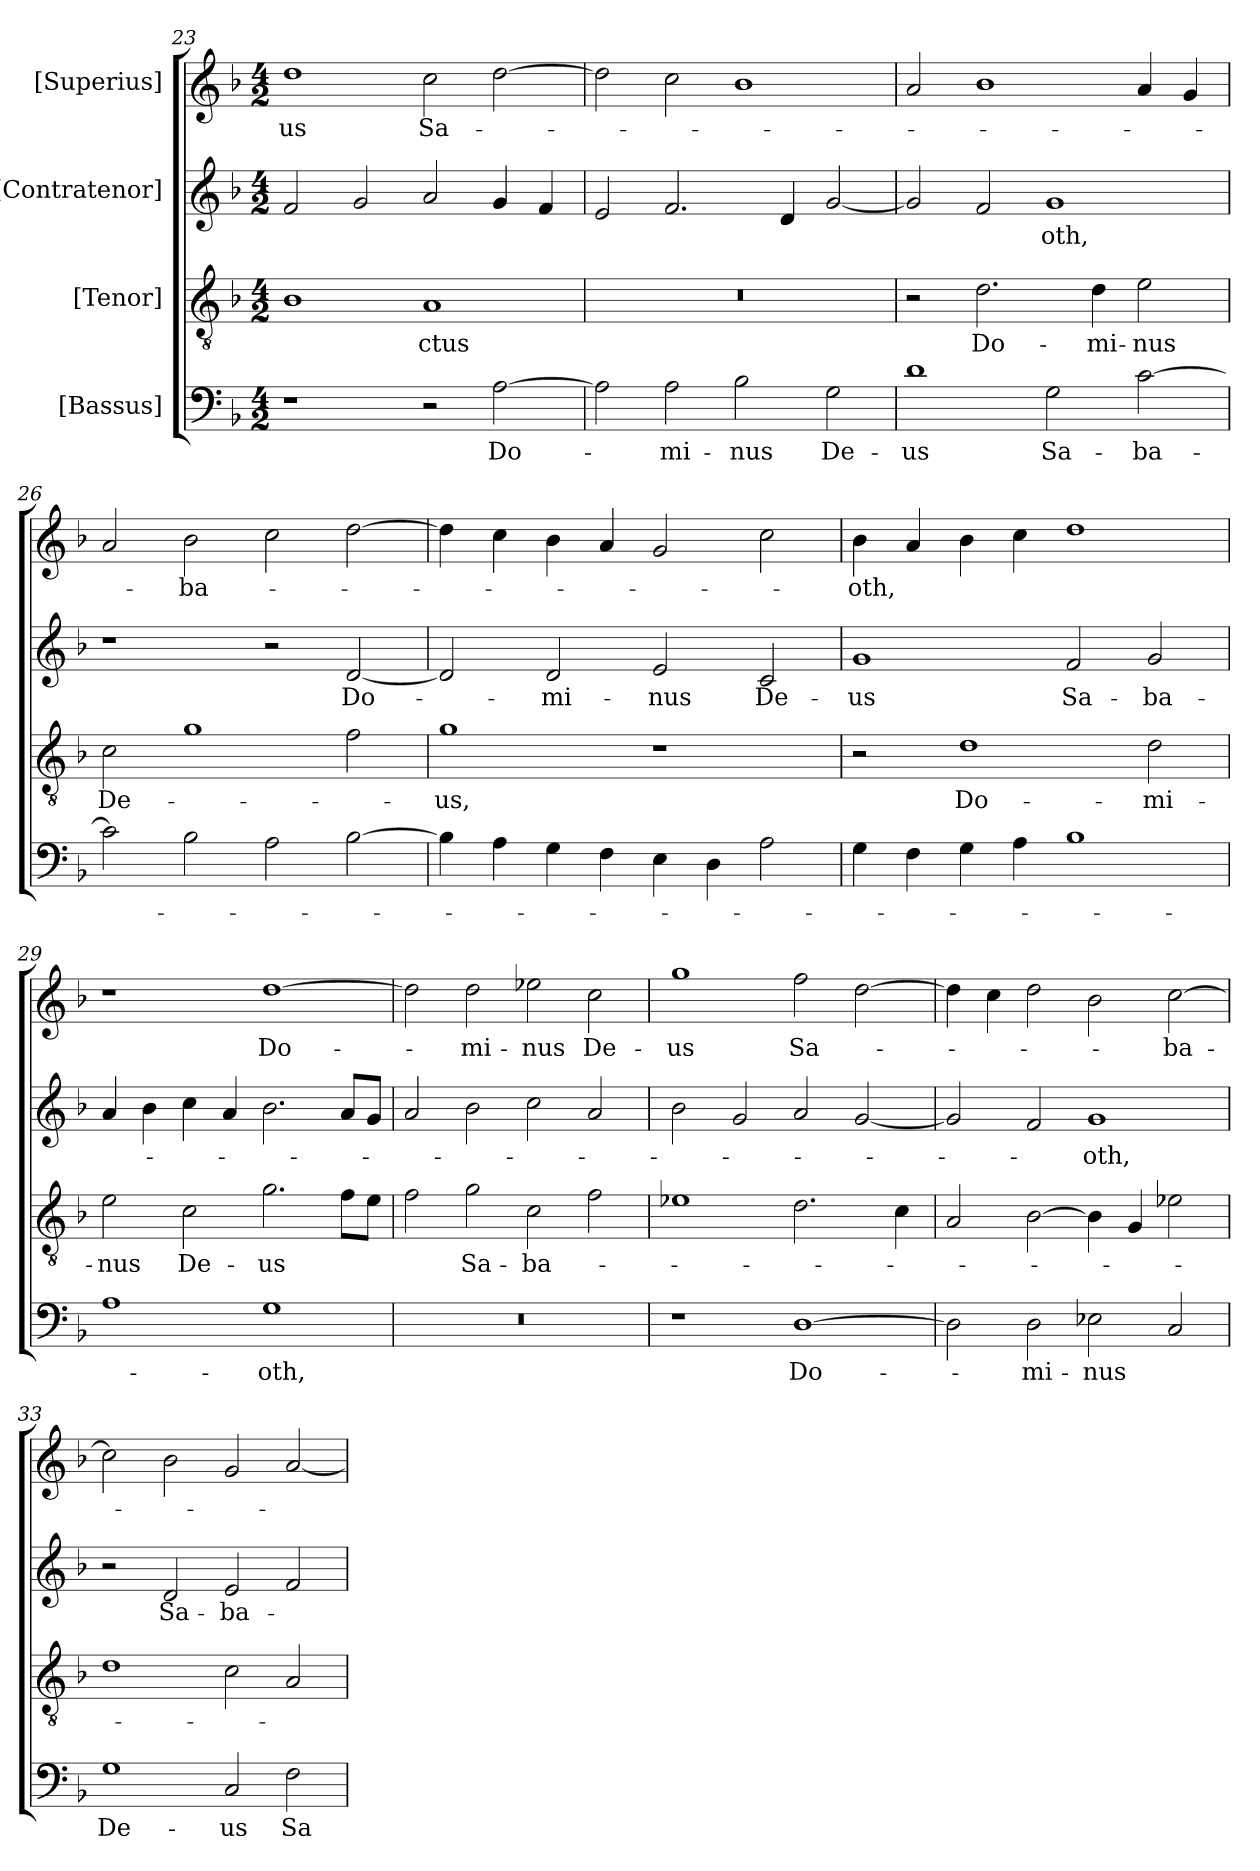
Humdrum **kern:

**kern	**text	**kern	**text	**kern	**text	**kern	**text
*part4	*part4	*part3	*part3	*part2	*part2	*part1	*part1
*staff4	*staff4	*staff3	*staff3	*staff2	*staff2	*staff1	*staff1
*I"[Bassus]	*	*I"[Tenor]	*	*I"[Contratenor]	*	*I"[Superius]	*
*clefF4	*	*clefGv2	*	*clefG2	*	*clefG2	*
*k[b-]	*	*k[b-]	*	*k[b-]	*	*k[b-]	*
*M4/2	*	*M4/2	*	*M4/2	*	*M4/2	*
=23	=23	=23	=23	=23	=23	=23	=23
1r	.	1B-\	.	2f/	.	1dd\	-us
.	.	.	.	2g/	.	.	.
2r	.	1A/	-ctus	2a/	.	2cc\	Sa-
[2A\	Do-	.	.	4g/	.	[2dd\	.
.	.	.	.	4f/	.	.	.
=24	=24	=24	=24	=24	=24	=24	=24
2A\]	.	0r	.	2e/	.	2dd\]	.
2A\	-mi-	.	.	2.f/	.	2cc\	.
2B-\	-nus	.	.	.	.	1b-\	.
.	.	.	.	4d/	.	.	.
2G\	De-	.	.	[2g/	.	.	.
=25	=25	=25	=25	=25	=25	=25	=25
1d\	-us	2r	.	2g/]	.	2a/	.
.	.	2.d\	Do-	2f/	.	1b-\	.
2G\	Sa-	.	.	1g/	-oth,	.	.
.	.	4d\	-mi-	.	.	.	.
[2c\	-ba-	2e\	-nus	.	.	4a/	.
.	.	.	.	.	.	4g/	.
=26	=26	=26	=26	=26	=26	=26	=26
2c\]	.	2c\	De-	1r	.	2a/	.
2B-\	.	1g\	.	.	.	2b-\	-ba-
2A\	.	.	.	2r	.	2cc\	.
[2B-\	.	2f\	.	[2d/	Do-	[2dd\	.
=27	=27	=27	=27	=27	=27	=27	=27
4B-\]	.	1g\	-us,	2d/]	.	4dd\]	.
4A\	.	.	.	.	.	4cc\	.
4G\	.	.	.	2d/	-mi-	4b-\	.
4F\	.	.	.	.	.	4a/	.
4E\	.	1r	.	2e/	-nus	2g/	.
4D\	.	.	.	.	.	.	.
2A\	.	.	.	2c/	De-	2cc\	.
=28	=28	=28	=28	=28	=28	=28	=28
4G\	.	2r	.	1g/	-us	4b-\	-oth,
4F\	.	.	.	.	.	4a/	.
4G\	.	1d\	Do-	.	.	4b-\	.
4A\	.	.	.	.	.	4cc\	.
1B-\	.	.	.	2f/	Sa-	1dd\	.
.	.	2d\	-mi-	2g/	-ba-	.	.
=29	=29	=29	=29	=29	=29	=29	=29
1A\	.	2e\	-nus	4a/	.	1r	.
.	.	.	.	4b-\	.	.	.
.	.	2c\	De-	4cc\	.	.	.
.	.	.	.	4a/	.	.	.
1G\	-oth,	2.g\	-us	2.b-\	.	[1dd\	Do-
.	.	8f\L	.	8a/L	.	.	.
.	.	8e\J	.	8g/J	.	.	.
=30	=30	=30	=30	=30	=30	=30	=30
0r	.	2f\	.	2a/	.	2dd\]	.
.	.	2g\	Sa-	2b-\	.	2dd\	-mi-
.	.	2c\	-ba-	2cc\	.	2ee-X\	-nus
.	.	2f\	.	2a/	.	2cc\	De-
=31	=31	=31	=31	=31	=31	=31	=31
1r	.	1e-X\	.	2b-\	.	1gg\	-us
.	.	.	.	2g/	.	.	.
[1D\	Do-	2.d\	.	2a/	.	2ff\	Sa-
.	.	.	.	[2g/	.	[2dd\	.
.	.	4c\	.	.	.	.	.
=32	=32	=32	=32	=32	=32	=32	=32
2D\]	.	2A/	.	2g/]	.	4dd\]	.
.	.	.	.	.	.	4cc\	.
2D\	-mi-	[2B-\	.	2f/	.	2dd\	.
2E-X\	-nus	4B-\]	.	1g/	-oth,	2b-\	.
.	.	4G/	.	.	.	.	.
2C/	.	2e-X\	.	.	.	[2cc\	-ba-
=33	=33	=33	=33	=33	=33	=33	=33
1G\	De-	1d\	.	2r	.	2cc\]	.
.	.	.	.	2d/	Sa-	2b-\	.
2C/	-us	2c\	.	2e/	-ba-	2g/	.
2F\	Sa-	2A/	.	2f/	.	[2a/	.
=	=	=	=	=	=	=	=
*-	*-	*-	*-	*-	*-	*-	*-
